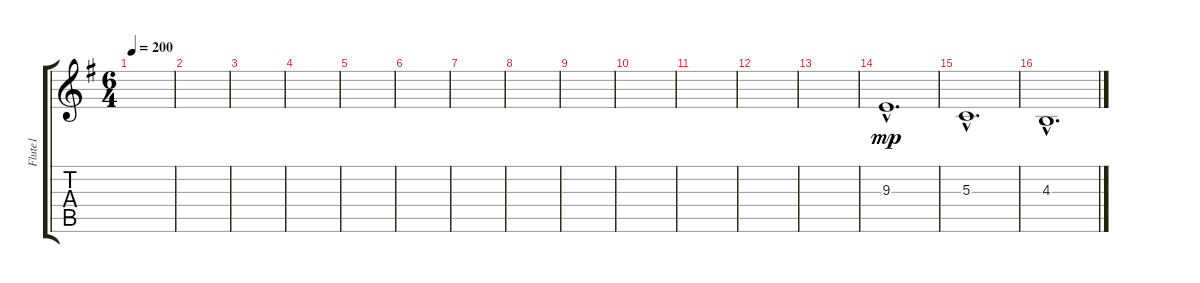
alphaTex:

\track ("Flute1" "Flute1") {instrument flute}
\staff {score tabs}
\tuning (E4 B3 G3 D3 A2 E2) {hide}
\ts (6 4)
\tempo 200
\clef g2
\ks eminor
|
|
|
|
|
|
|
|
|
|
|
|
|
9.3{hac}.1{d dy mp volume 10} |
5.3{hac}.1{d} |
4.3{hac}.1{d}
